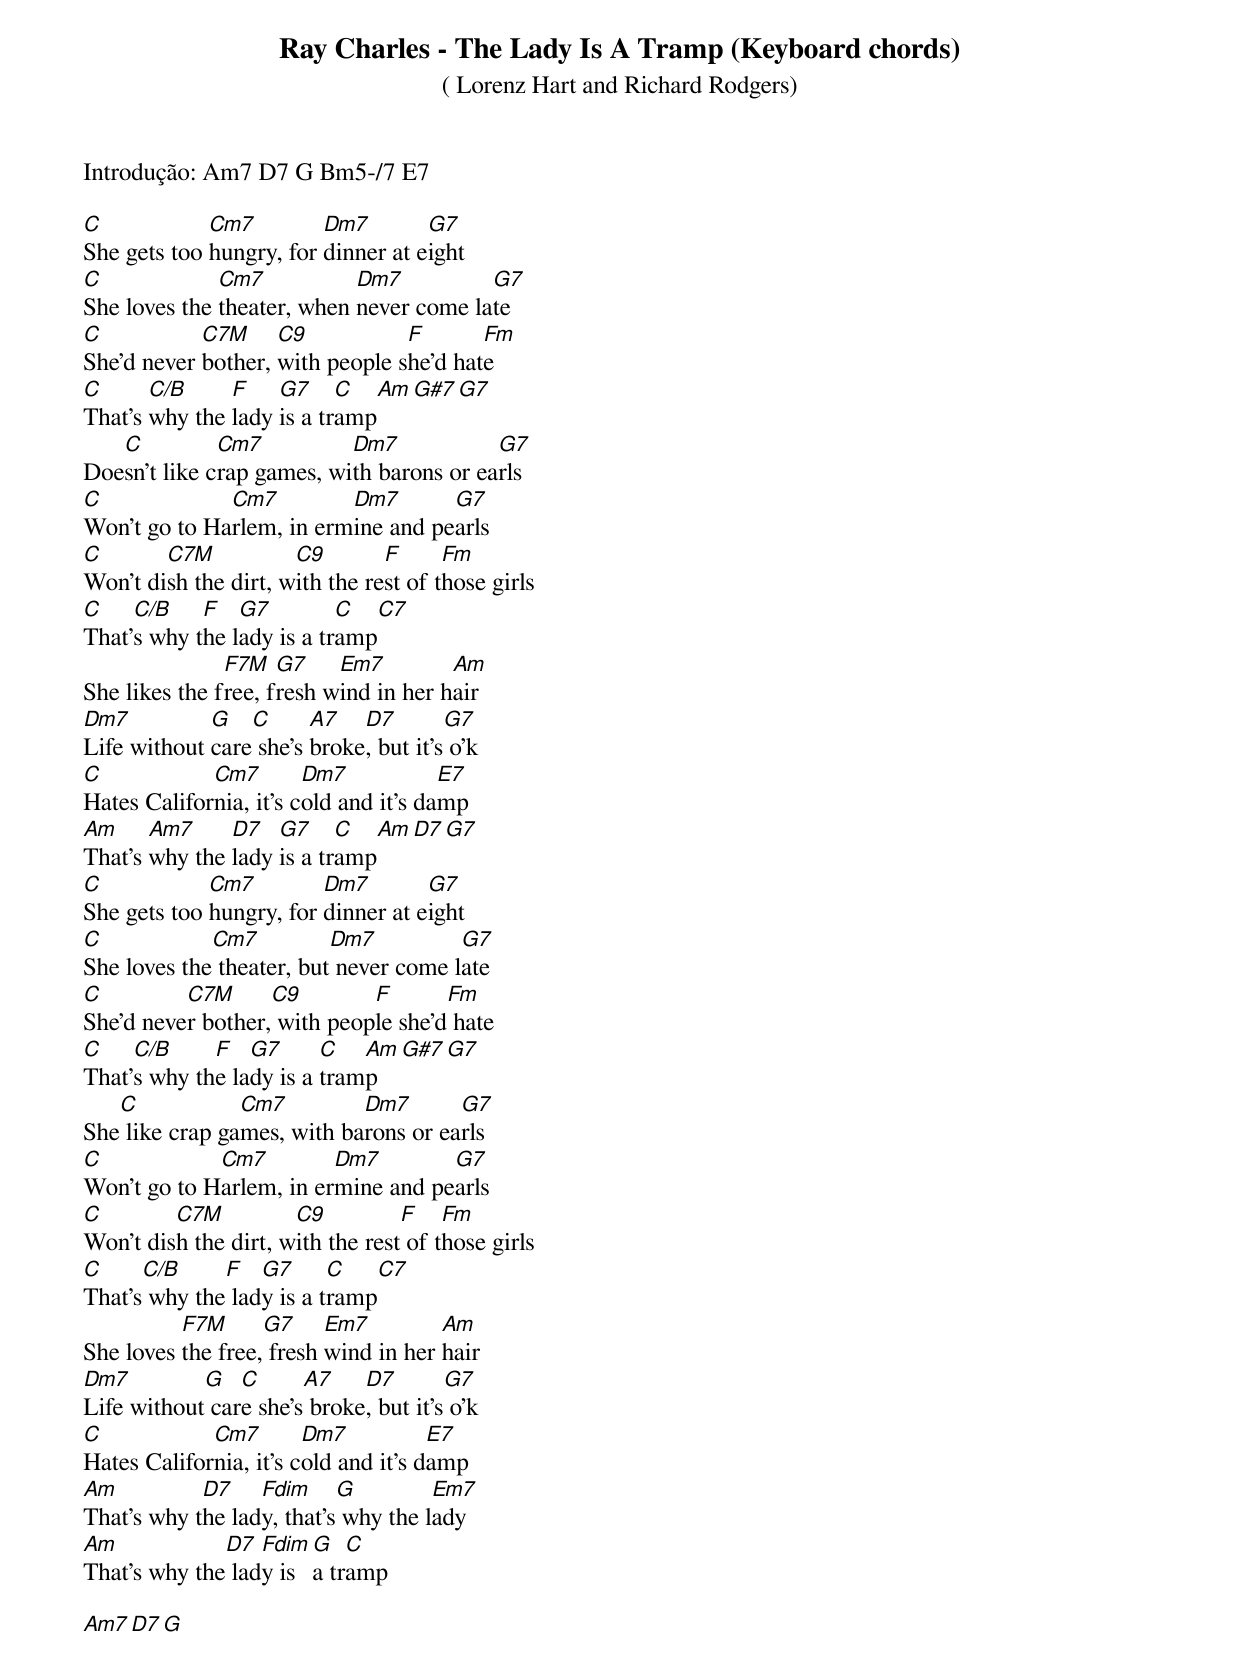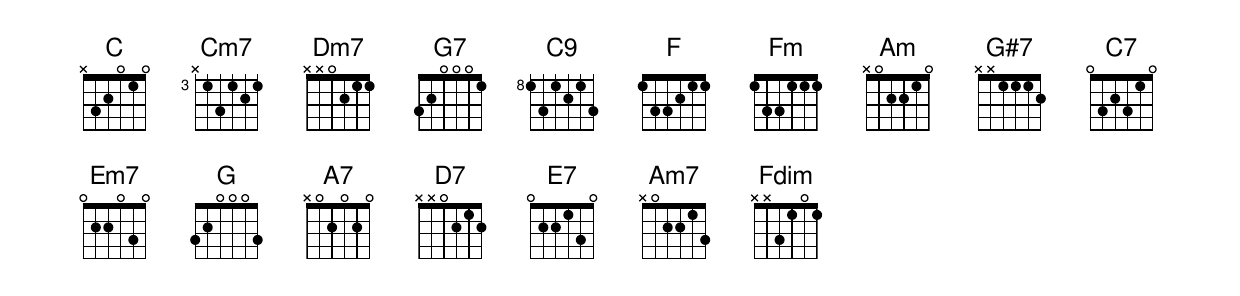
Ray Charles - The Lady Is A Tramp (Keyboard chords)
( Lorenz Hart and Richard Rodgers)


Introdução: Am7 D7 G Bm5-/7 E7

C            Cm7         Dm7        G7
She gets too hungry, for dinner at eight
C             Cm7           Dm7          G7
She loves the theater, when never come late
C           C7M     C9           F       Fm
She'd never bother, with people she'd hate
C      C/B     F    G7     C   Am G#7 G7
That's why the lady is a tramp
   C          Cm7          Dm7            G7
Doesn't like crap games, with barons or earls
C             Cm7         Dm7       G7
Won't go to Harlem, in ermine and pearls
C       C7M           C9        F      Fm
Won't dish the dirt, with the rest of those girls
C    C/B    F   G7         C    C7
That's why the lady is a tramp
               F7M   G7    Em7         Am
She likes the free, fresh wind in her hair
Dm7          G   C      A7   D7        G7
Life without care she's broke, but it's o'k
C            Cm7        Dm7            E7
Hates California, it's cold and it's damp
Am     Am7     D7   G7     C   Am D7 G7
That's why the lady is a tramp
C            Cm7         Dm7        G7
She gets too hungry, for dinner at eight
C            Cm7          Dm7          G7
She loves the theater, but never come late
C         C7M      C9        F       Fm
She'd never bother, with people she'd hate
C    C/B     F   G7      C   Am G#7 G7
That's why the lady is a tramp
   C            Cm7         Dm7       G7
She like crap games, with barons or earls
C            Cm7         Dm7        G7
Won't go to Harlem, in ermine and pearls
C        C7M          C9          F    Fm
Won't dish the dirt, with the rest of those girls
C     C/B     F   G7      C    C7
That's why the lady is a tramp
          F7M      G7     Em7         Am
She loves the free, fresh wind in her hair
Dm7         G   C      A7    D7        G7
Life without care she's broke, but it's o'k
C            Cm7        Dm7           E7
Hates California, it's cold and it's damp
Am          D7    Fdim     G         Em7
That's why the lady, that's why the lady
Am            D7  Fdim G   C
That's why the lady is a tramp

  Am7    D7     G
